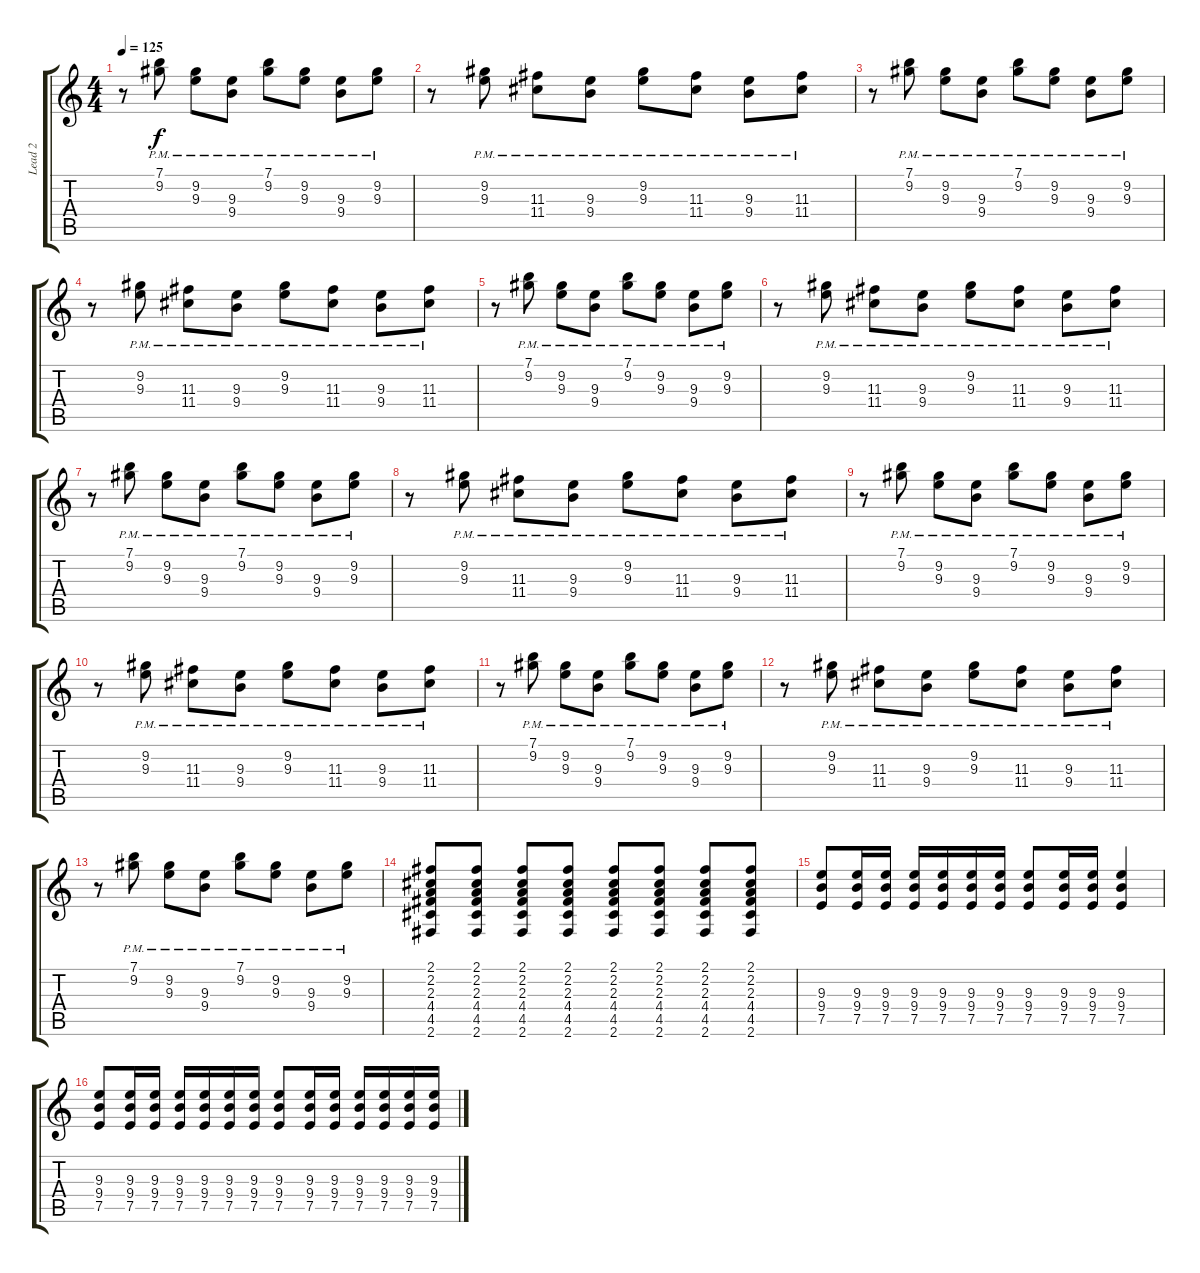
\track ("Lead 2" "Lead 2") {instrument electricguitarclean}
\staff {score tabs}
\tuning (E4 B3 G3 D3 A2 E2) {hide}
\ts (4 4)
\tempo 125
\clef g2
\ks c
r.8{dy f} (7.1{pm} 9.2{pm}).8 (9.2{pm} 9.3{pm}).8 (9.3{pm} 9.4{pm}).8 (7.1{pm} 9.2{pm}).8 (9.2{pm} 9.3{pm}).8 (9.3{pm} 9.4{pm}).8 (9.2{pm} 9.3{pm}).8 |
r.8 (9.2{pm} 9.3{pm}).8 (11.3{pm} 11.4{pm}).8 (9.3{pm} 9.4{pm}).8 (9.2{pm} 9.3{pm}).8 (11.3{pm} 11.4{pm}).8 (9.3{pm} 9.4{pm}).8 (11.3{pm} 11.4{pm}).8 |
r.8 (7.1{pm} 9.2{pm}).8 (9.2{pm} 9.3{pm}).8 (9.3{pm} 9.4{pm}).8 (7.1{pm} 9.2{pm}).8 (9.2{pm} 9.3{pm}).8 (9.3{pm} 9.4{pm}).8 (9.2{pm} 9.3{pm}).8 |
r.8 (9.2{pm} 9.3{pm}).8 (11.3{pm} 11.4{pm}).8 (9.3{pm} 9.4{pm}).8 (9.2{pm} 9.3{pm}).8 (11.3{pm} 11.4{pm}).8 (9.3{pm} 9.4{pm}).8 (11.3{pm} 11.4{pm}).8 |
r.8 (7.1{pm} 9.2{pm}).8 (9.2{pm} 9.3{pm}).8 (9.3{pm} 9.4{pm}).8 (7.1{pm} 9.2{pm}).8 (9.2{pm} 9.3{pm}).8 (9.3{pm} 9.4{pm}).8 (9.2{pm} 9.3{pm}).8 |
r.8 (9.2{pm} 9.3{pm}).8 (11.3{pm} 11.4{pm}).8 (9.3{pm} 9.4{pm}).8 (9.2{pm} 9.3{pm}).8 (11.3{pm} 11.4{pm}).8 (9.3{pm} 9.4{pm}).8 (11.3{pm} 11.4{pm}).8 |
r.8 (7.1{pm} 9.2{pm}).8 (9.2{pm} 9.3{pm}).8 (9.3{pm} 9.4{pm}).8 (7.1{pm} 9.2{pm}).8 (9.2{pm} 9.3{pm}).8 (9.3{pm} 9.4{pm}).8 (9.2{pm} 9.3{pm}).8 |
r.8 (9.2{pm} 9.3{pm}).8 (11.3{pm} 11.4{pm}).8 (9.3{pm} 9.4{pm}).8 (9.2{pm} 9.3{pm}).8 (11.3{pm} 11.4{pm}).8 (9.3{pm} 9.4{pm}).8 (11.3{pm} 11.4{pm}).8 |
r.8 (7.1{pm} 9.2{pm}).8 (9.2{pm} 9.3{pm}).8 (9.3{pm} 9.4{pm}).8 (7.1{pm} 9.2{pm}).8 (9.2{pm} 9.3{pm}).8 (9.3{pm} 9.4{pm}).8 (9.2{pm} 9.3{pm}).8 |
r.8 (9.2{pm} 9.3{pm}).8 (11.3{pm} 11.4{pm}).8 (9.3{pm} 9.4{pm}).8 (9.2{pm} 9.3{pm}).8 (11.3{pm} 11.4{pm}).8 (9.3{pm} 9.4{pm}).8 (11.3{pm} 11.4{pm}).8 |
r.8 (7.1{pm} 9.2{pm}).8 (9.2{pm} 9.3{pm}).8 (9.3{pm} 9.4{pm}).8 (7.1{pm} 9.2{pm}).8 (9.2{pm} 9.3{pm}).8 (9.3{pm} 9.4{pm}).8 (9.2{pm} 9.3{pm}).8 |
r.8 (9.2{pm} 9.3{pm}).8 (11.3{pm} 11.4{pm}).8 (9.3{pm} 9.4{pm}).8 (9.2{pm} 9.3{pm}).8 (11.3{pm} 11.4{pm}).8 (9.3{pm} 9.4{pm}).8 (11.3{pm} 11.4{pm}).8 |
r.8 (7.1{pm} 9.2{pm}).8 (9.2{pm} 9.3{pm}).8 (9.3{pm} 9.4{pm}).8 (7.1{pm} 9.2{pm}).8 (9.2{pm} 9.3{pm}).8 (9.3{pm} 9.4{pm}).8 (9.2{pm} 9.3{pm}).8 |
(2.1 2.2 2.3 4.4 4.5 2.6).8 (2.1 2.2 2.3 4.4 4.5 2.6).8 (2.1 2.2 2.3 4.4 4.5 2.6).8 (2.1 2.2 2.3 4.4 4.5 2.6).8 (2.1 2.2 2.3 4.4 4.5 2.6).8 (2.1 2.2 2.3 4.4 4.5 2.6).8 (2.1 2.2 2.3 4.4 4.5 2.6).8 (2.1 2.2 2.3 4.4 4.5 2.6).8 |
(9.3 9.4 7.5).8 (9.3 9.4 7.5).16 (9.3 9.4 7.5).16 (9.3 9.4 7.5).16 (9.3 9.4 7.5).16 (9.3 9.4 7.5).16 (9.3 9.4 7.5).16 (9.3 9.4 7.5).8 (9.3 9.4 7.5).16 (9.3 9.4 7.5).16 (9.3 9.4 7.5).4 |
(9.3 9.4 7.5).8 (9.3 9.4 7.5).16 (9.3 9.4 7.5).16 (9.3 9.4 7.5).16 (9.3 9.4 7.5).16 (9.3 9.4 7.5).16 (9.3 9.4 7.5).16 (9.3 9.4 7.5).8 (9.3 9.4 7.5).16 (9.3 9.4 7.5).16 (9.3 9.4 7.5).16 (9.3 9.4 7.5).16 (9.3 9.4 7.5).16 (9.3 9.4 7.5).16
